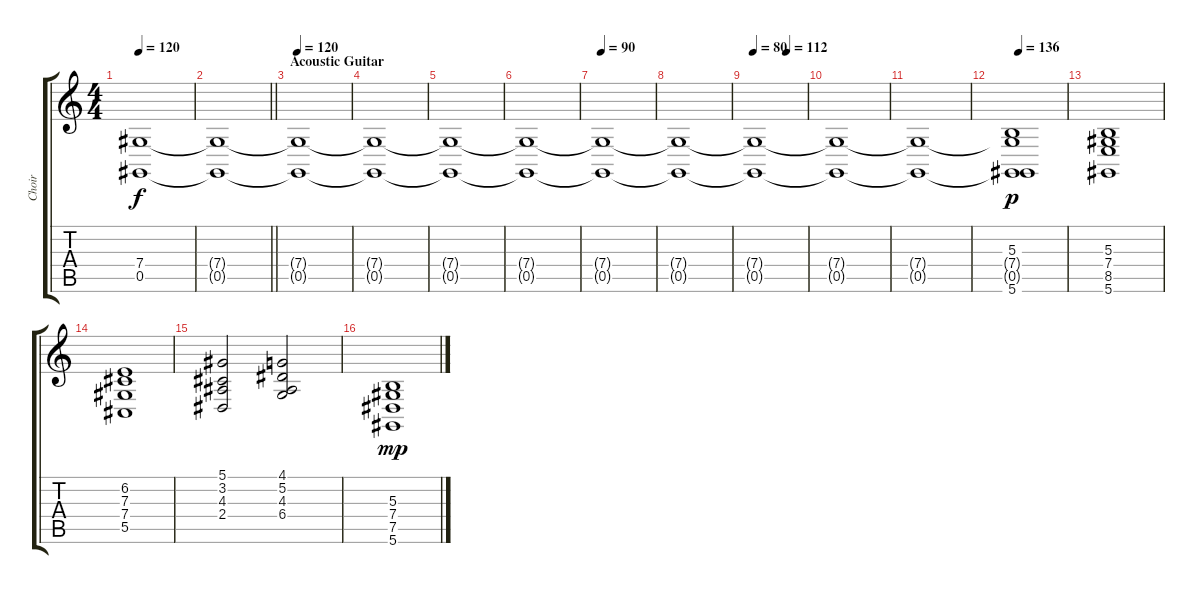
\track ("Choir" "Choir") {instrument choiraahs}
\staff {score tabs}
\tuning (Eb4 Bb3 Gb3 Db3 Ab2 Eb2) {hide}
\ts (4 4)
\tempo 120
\clef g2
\ks c
(7.4{t} 0.5{t}).1{dy f} |
\barLineRight lightlight
(7.4{t} 0.5{t}).1 |
\section ("" "Acoustic Guitar")
\tempo 120
(7.4{t} 0.5{t}).1 |
(7.4{t} 0.5{t}).1 |
(7.4{t} 0.5{t}).1 |
(7.4{t} 0.5{t}).1 |
\tempo 90
(7.4{t} 0.5{t}).1 |
(7.4{t} 0.5{t}).1 |
\tempo 80
\tempo (112 0.625)
(7.4{t} 0.5{t}).1 |
(7.4{t} 0.5{t}).1 |
(7.4{t} 0.5{t}).1 |
\tempo 136
(5.3 7.4{t} 0.5{t} 5.6).1{dy p} |
(5.3 7.4 8.5 5.6).1 |
(6.2 7.3 7.4 5.5).1 |
(5.1 3.2 4.3 2.4).2 (4.1 5.2 4.3 6.4).2 |
(5.3 7.4 7.5 5.6).1{dy mp}
